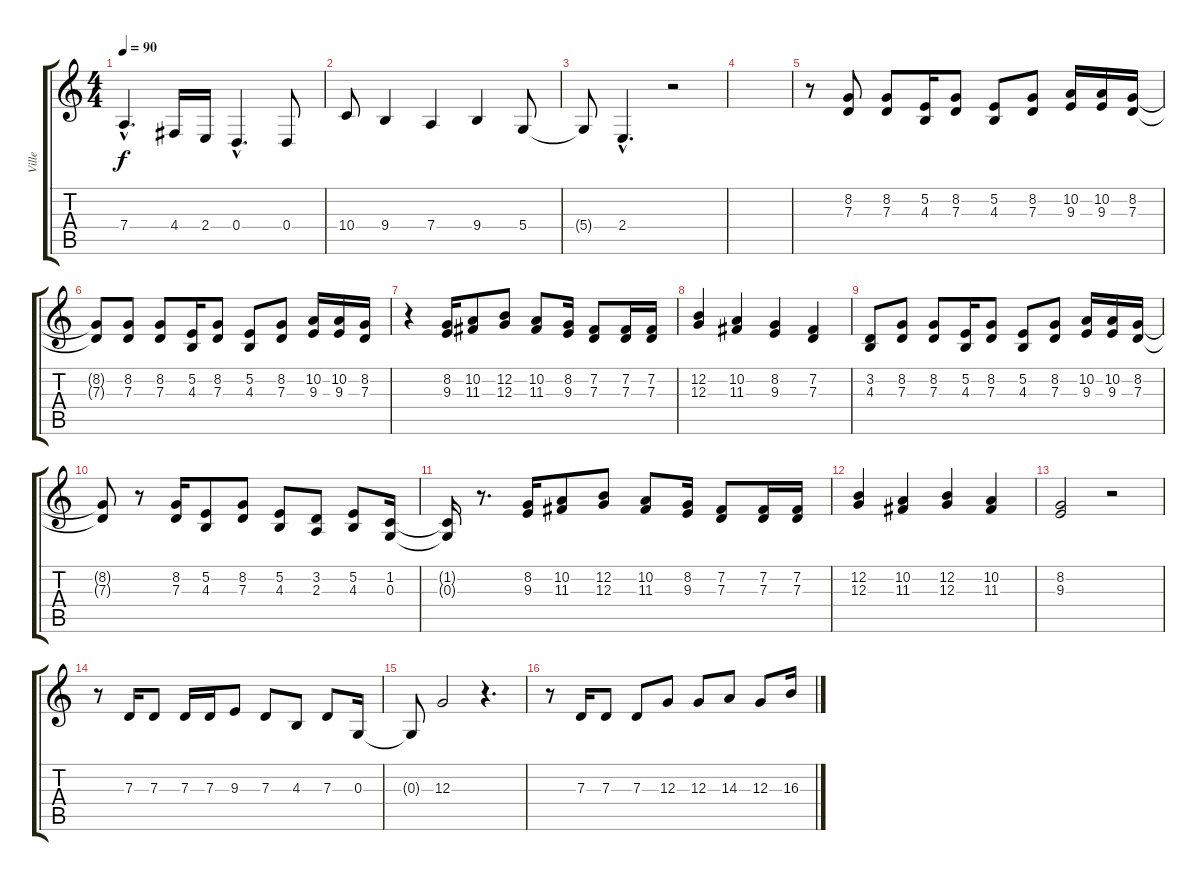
\track ("Ville" "Ville") {instrument flute}
\staff {score tabs}
\tuning (E4 B3 G3 D3 A2 E2) {hide}
\ts (4 4)
\tempo 90
\clef g2
\ks c
7.4{hac t}.4{d dy f} 4.4.16 2.4.16 0.4{hac}.4{d} 0.4.8 |
10.4.8 9.4.4 7.4.4 9.4.4 5.4.8 |
5.4{t}.8 2.4{hac}.4{d} r.2 |
|
r.8 (8.2 7.3).8 (8.2 7.3).8 (5.2 4.3).16 (8.2 7.3).8 (5.2 4.3).8 (8.2 7.3).8 (10.2 9.3).16 (10.2 9.3).16 (8.2 7.3).16 |
(8.2{t} 7.3{t}).8 (8.2 7.3).8 (8.2 7.3).8 (5.2 4.3).16 (8.2 7.3).8 (5.2 4.3).8 (8.2 7.3).8 (10.2 9.3).16 (10.2 9.3).16 (8.2 7.3).16 |
r.4 (8.2 9.3).16 (10.2 11.3).8 (12.2 12.3).8 (10.2 11.3).8 (8.2 9.3).16 (7.2 7.3).8 (7.2 7.3).16 (7.2 7.3).16 |
(12.2 12.3).4 (10.2 11.3).4 (8.2 9.3).4 (7.2 7.3).4 |
(3.2 4.3).8 (8.2 7.3).8 (8.2 7.3).8 (5.2 4.3).16 (8.2 7.3).8 (5.2 4.3).8 (8.2 7.3).8 (10.2 9.3).16 (10.2 9.3).16 (8.2 7.3).16 |
(8.2{t} 7.3{t}).8 r.8 (8.2 7.3).16 (5.2 4.3).8 (8.2 7.3).8 (5.2 4.3).8 (3.2 2.3).8 (5.2 4.3).8 (1.2 0.3).16 |
(1.2{t} 0.3{t}).16 r.8{d} (8.2 9.3).16 (10.2 11.3).8 (12.2 12.3).8 (10.2 11.3).8 (8.2 9.3).16 (7.2 7.3).8 (7.2 7.3).16 (7.2 7.3).16 |
(12.2 12.3).4 (10.2 11.3).4 (12.2 12.3).4 (10.2 11.3).4 |
(8.2 9.3).2 r.2 |
r.8 7.3.16 7.3.8 7.3.16 7.3.16 9.3.8 7.3.8 4.3.8 7.3.8 0.3.16 |
0.3{t}.8 12.3.2 r.4{d} |
r.8 7.3.16 7.3.8 7.3.8 12.3.8 12.3.8 14.3.8 12.3.8 16.3.16
